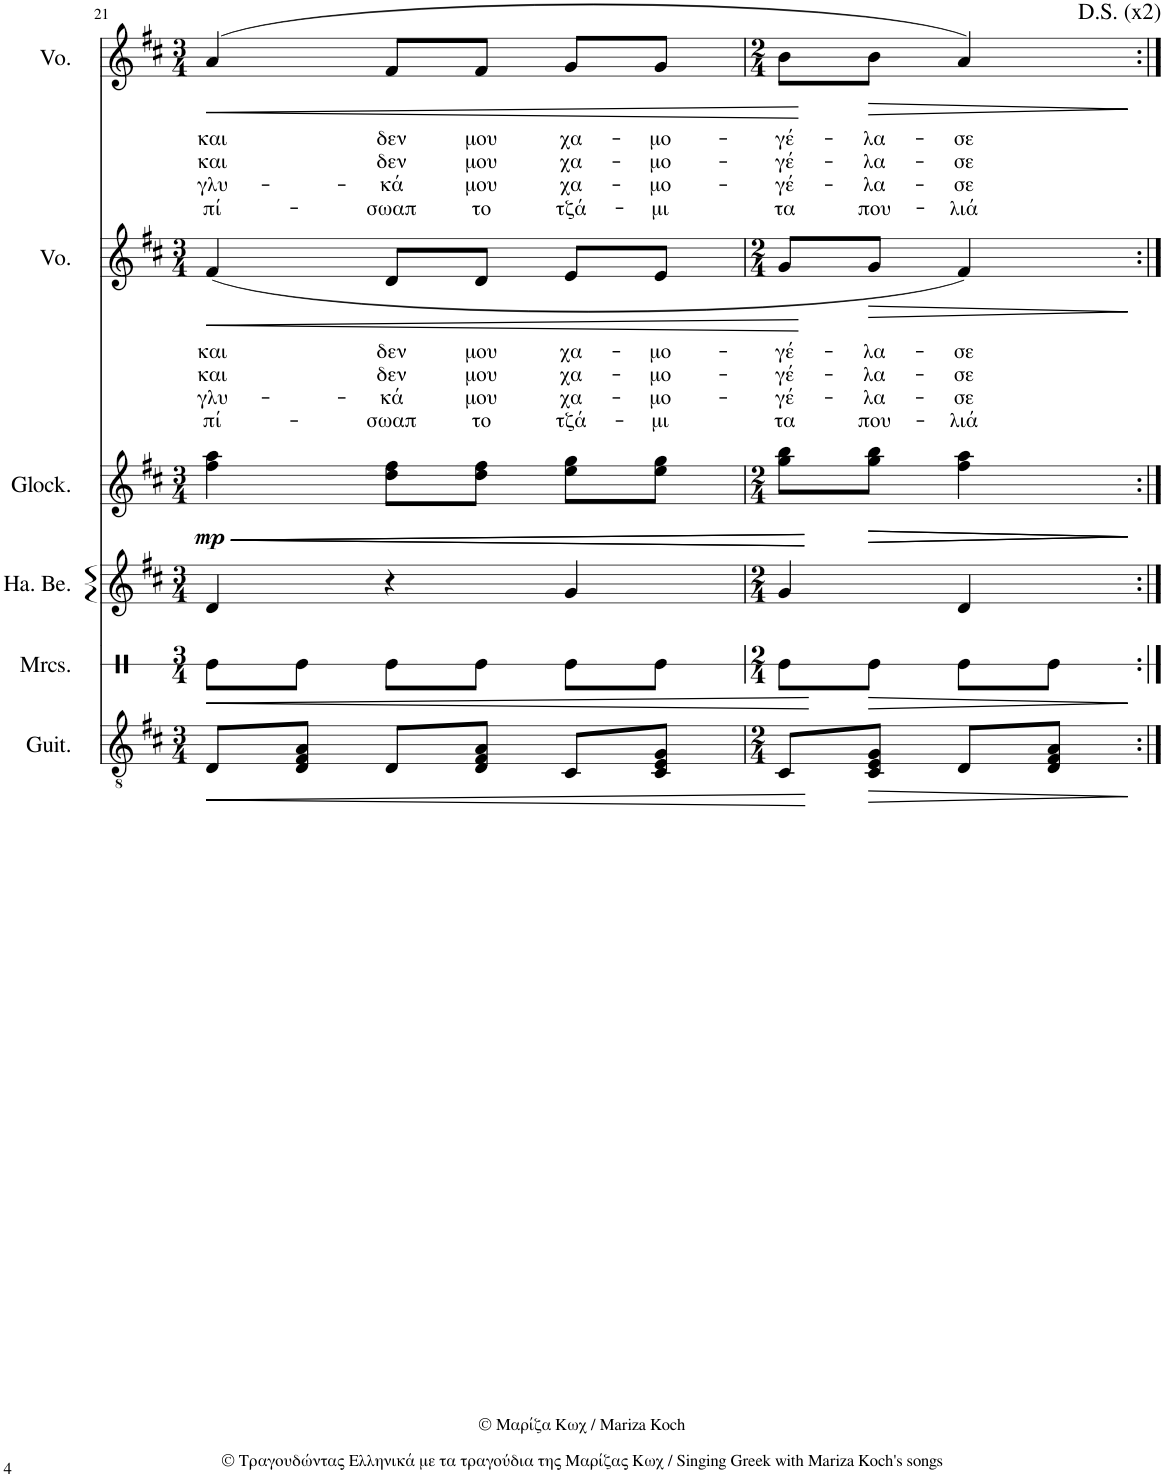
**kern	**dynam	**kern	**dynam	**kern	**kern	**dynam	**kern	**text	**text	**text	**text	**dynam	**kern	**text	**text	**text	**text	**dynam
*part6	*part6	*part5	*part5	*part4	*part3	*part3	*part2	*part2	*part2	*part2	*part2	*part2	*part1	*part1	*part1	*part1	*part1	*part1
*staff6	*staff6	*staff5	*staff5	*staff4	*staff3	*staff3	*staff2	*staff2	*staff2	*staff2	*staff2	*staff2	*staff1	*staff1	*staff1	*staff1	*staff1	*staff1
*I"Ακουστική Κιθάρα	*	*I"Μαράκες	*	*I"Καμπάνες Χειρός	*I"Μεταλλόφωνο	*	*I"Φωνή	*	*	*	*	*	*I"Φωνή	*	*	*	*	*
!!LO:PB:g=z
*clefGv2	*	*clefX	*	*clefG2	*clefG2	*	*clefG2	*	*	*	*	*	*clefG2	*	*	*	*	*
*	*	*	*	*	*Trd-14c-24	*	*	*	*	*	*	*	*	*	*	*	*	*
*k[f#c#]	*	*k[]	*	*k[f#c#]	*k[f#c#]	*	*k[f#c#]	*	*	*	*	*	*k[f#c#]	*	*	*	*	*
*M3/4	*	*M3/4	*	*M3/4	*M3/4	*	*M3/4	*	*	*	*	*	*M3/4	*	*	*	*	*
=21	=21	=21	=21	=21	=21	=21	=21	=21	=21	=21	=21	=21	=21	=21	=21	=21	=21	=21
!	!LO:HP:b	!	!LO:HP:b	!	!	!LO:HP:b	!	!LO:LY:b	!LO:LY:b	!LO:LY:b	!LO:LY:b	!LO:HP:b	!	!LO:LY:b	!LO:LY:b	!LO:LY:b	!LO:LY:b	!LO:HP:b
!	!	!	!	!	!	!LO:DY:n=1:b	!	!	!	!	!	!	!	!	!	!	!	!
8D/L	<	8Re\L	<	4d/	4ff#\ 4aa\	< mp	(4f#/	και	και	γλυ-	πί-	<	(4a/	και	και	γλυ-	πί-	<
8D/ 8F#/ 8A/J	.	8Re\J	.	.	.	.	.	.	.	.	.	.	.	.	.	.	.	.
!	!	!	!	!	!	!LO:HP:b	!	!LO:LY:b	!LO:LY:b	!LO:LY:b	!LO:LY:b	!	!	!LO:LY:b	!LO:LY:b	!LO:LY:b	!LO:LY:b	!
8D/L	.	8Re\L	.	4r	8dd\ 8ff#\L	<	8d/L	δεν	δεν	-κά	-σωαπ	.	8f#/L	δεν	δεν	-κά	-σωαπ	.
!	!	!	!	!	!	!	!	!LO:LY:b	!LO:LY:b	!LO:LY:b	!LO:LY:b	!	!	!LO:LY:b	!LO:LY:b	!LO:LY:b	!LO:LY:b	!
8D/ 8F#/ 8A/J	.	8Re\J	.	.	8dd\ 8ff#\J	.	8d/J	μου	μου	μου	το	.	8f#/J	μου	μου	μου	το	.
!	!	!	!	!	!	!	!	!LO:LY:b	!LO:LY:b	!LO:LY:b	!LO:LY:b	!	!	!LO:LY:b	!LO:LY:b	!LO:LY:b	!LO:LY:b	!
8C#/L	.	8Re\L	.	4g/	8ee\ 8gg\L	.	8e/L	χα-	χα-	χα-	τζά-	.	8g/L	χα-	χα-	χα-	τζά-	.
!	!	!	!	!	!	!	!	!LO:LY:b	!LO:LY:b	!LO:LY:b	!LO:LY:b	!	!	!LO:LY:b	!LO:LY:b	!LO:LY:b	!LO:LY:b	!
8C#/ 8E/ 8G/J	.	8Re\J	.	.	8ee\ 8gg\J	.	8e/J	-μο-	-μο-	-μο-	-μι	.	8g/J	-μο-	-μο-	-μο-	-μι	.
.	[	.	[	.	.	[ [	.	.	.	.	.	[	.	.	.	.	.	[
=22	=22	=22	=22	=22	=22	=22	=22	=22	=22	=22	=22	=22	=22	=22	=22	=22	=22	=22
*M2/4	*	*M2/4	*	*M2/4	*M2/4	*	*M2/4	*	*	*	*	*	*M2/4	*	*	*	*	*
!	!	!	!	!	!	!	!	!LO:LY:b	!LO:LY:b	!LO:LY:b	!LO:LY:b	!	!	!LO:LY:b	!LO:LY:b	!LO:LY:b	!LO:LY:b	!
8C#/L	.	8Re\L	.	4g/	8gg\ 8bb\L	.	8g/L	-γέ-	-γέ-	-γέ-	τα	.	8b\L	-γέ-	-γέ-	-γέ-	τα	.
!	!LO:HP:b	!	!LO:HP:b	!	!	!LO:HP:b	!	!LO:LY:b	!LO:LY:b	!LO:LY:b	!LO:LY:b	!LO:HP:b	!	!LO:LY:b	!LO:LY:b	!LO:LY:b	!LO:LY:b	!LO:HP:b
8C#/ 8E/ 8G/J	>	8Re\J	>	.	8gg\ 8bb\J	>	8g/J	-λα-	-λα-	-λα-	που-	>	8b\J	-λα-	-λα-	-λα-	που-	>
!	!	!	!	!	!	!LO:HP:b	!	!LO:LY:b	!LO:LY:b	!LO:LY:b	!LO:LY:b	!	!	!LO:LY:b	!LO:LY:b	!LO:LY:b	!LO:LY:b	!
8D/L	.	8Re\L	.	4d/	4ff#\ 4aa\	>	4f#/)	-σε	-σε	-σε	-λιά	.	4a/)	-σε	-σε	-σε	-λιά	.
8D/ 8F#/ 8A/J	.	8Re\J	.	.	.	.	.	.	.	.	.	.	.	.	.	.	.	.
.	]	.	]	.	.	] ]	.	.	.	.	.	]	.	.	.	.	.	]
=:|!	=:|!	=:|!	=:|!	=:|!	=:|!	=:|!	=:|!	=:|!	=:|!	=:|!	=:|!	=:|!	=:|!	=:|!	=:|!	=:|!	=:|!	=:|!
*-	*-	*-	*-	*-	*-	*-	*-	*-	*-	*-	*-	*-	*-	*-	*-	*-	*-	*-
